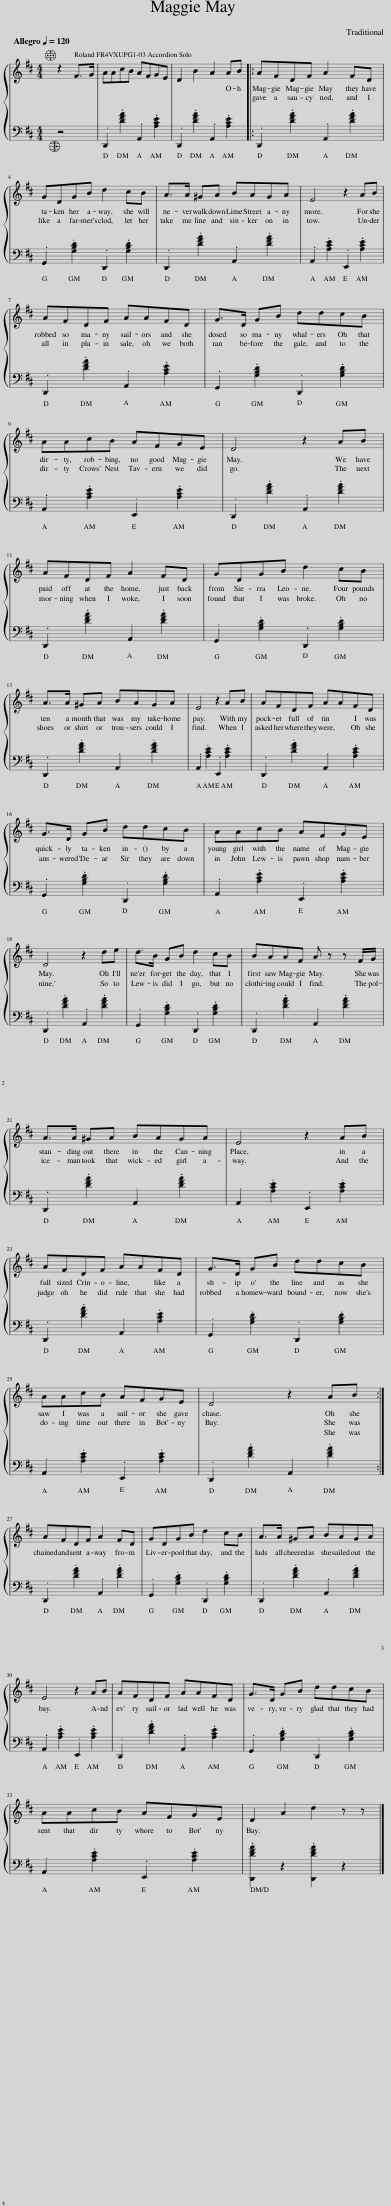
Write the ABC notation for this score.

X:1
%%score { 1 | 2 }
L:1/8
Q:1/4=120
M:4/4
I:linebreak $
K:D
V:1 treble
V:2 bass
V:1
 z2 F>G | AAcB AFGE | D2 B2 A2 AB |: AFDF A2 FD |$ GDGB d2 cB | %5
 A>A ^GA BAGA | E4 z2 AB |$ AFDF AAFD | G>D GB ddcB |$ AAcB AFGE | %10
 D4 z2 AB |$ AFDF A2 FD | GDGB d2 cB |$ A>A ^GA BAGA | E4 z2 AB | %15
 AFDF AAFD |$ G>D GB ddcB | AAcB AFGE |$ D4 z2 de | d>B GB d2 cB | %20
 BAAF A z z F/G/ |$ A>A ^GA BAGA | E4 z2 AB |$ AFDF AAFD | G>D GB ddcB |$ %25
 AAcB AFGE | D4 z2 AB :|$ AFDF A2 FD | GDGB d2 cB | A>A ^GA BAGA |$ %30
 E4 z2 AB | AFDF AAFD | G>D GB ddcB |$ AAcB AFGE | D2 A2 d2 z z |] %35
V:2
 z4 | .D,,2 .[DFA]2 .A,,2 .[A,CE]2 | .D,,2 .[DFA]2 .A,,2 .[A,CE]2 |: .D,,2 .[DFA]2 .A,,2 .[DFA]2 |$ .G,,2 .[G,B,D]2 .D,,2 .[G,B,D]2 | %5
 .D,,2 .[DFA]2 .A,,2 .[DFA]2 | .A,,2 .[A,CE]2 .E,,2 .[A,CE]2 |$ .D,,2 .[DFA]2 .A,,2 .[A,CE]2 | .G,,2 .[G,B,D]2 .D,,2 .[G,B,D]2 |$ .A,,2 .[A,CE]2 .E,,2 .[A,CE]2 | %10
 .D,,2 .[DFA]2 .A,,2 .[DFA]2 |$ .D,,2 .[DFA]2 .A,,2 .[DFA]2 | .G,,2 .[G,B,D]2 .D,,2 .[G,B,D]2 |$ .D,,2 .[DFA]2 .A,,2 .[DFA]2 | .A,,2 .[A,CE]2 .E,,2 .[A,CE]2 | %15
 .D,,2 .[DFA]2 .A,,2 .[A,CE]2 |$ .G,,2 .[G,B,D]2 .D,,2 .[G,B,D]2 | .A,,2 .[A,CE]2 .E,,2 .[A,CE]2 |$ .D,,2 .[DFA]2 .A,,2 .[DFA]2 | .G,,2 .[G,B,D]2 .D,,2 .[G,B,D]2 | %20
 .D,,2 .[DFA]2 .A,,2 .[DFA]2 |$ .D,,2 .[DFA]2 .A,,2 .[DFA]2 | .A,,2 .[A,CE]2 .E,,2 .[A,CE]2 |$ .D,,2 .[DFA]2 .A,,2 .[A,CE]2 | .G,,2 .[G,B,D]2 .D,,2 .[G,B,D]2 |$ %25
 .A,,2 .[A,CE]2 .E,,2 .[A,CE]2 | .D,,2 .[DFA]2 .A,,2 .[DFA]2 :|$ .D,,2 .[DFA]2 .A,,2 .[DFA]2 | .G,,2 .[G,B,D]2 .D,,2 .[G,B,D]2 | .D,,2 .[DFA]2 .A,,2 .[DFA]2 |$ %30
 .A,,2 .[A,CE]2 .E,,2 .[A,CE]2 | .D,,2 .[DFA]2 .A,,2 .[A,CE]2 | .G,,2 .[G,B,D]2 .D,,2 .[G,B,D]2 |$ .A,,2 .[A,CE]2 .E,,2 .[A,CE]2 | .[D,,DFA]2 z2 .[D,,DFA]2 z2 |] %35
